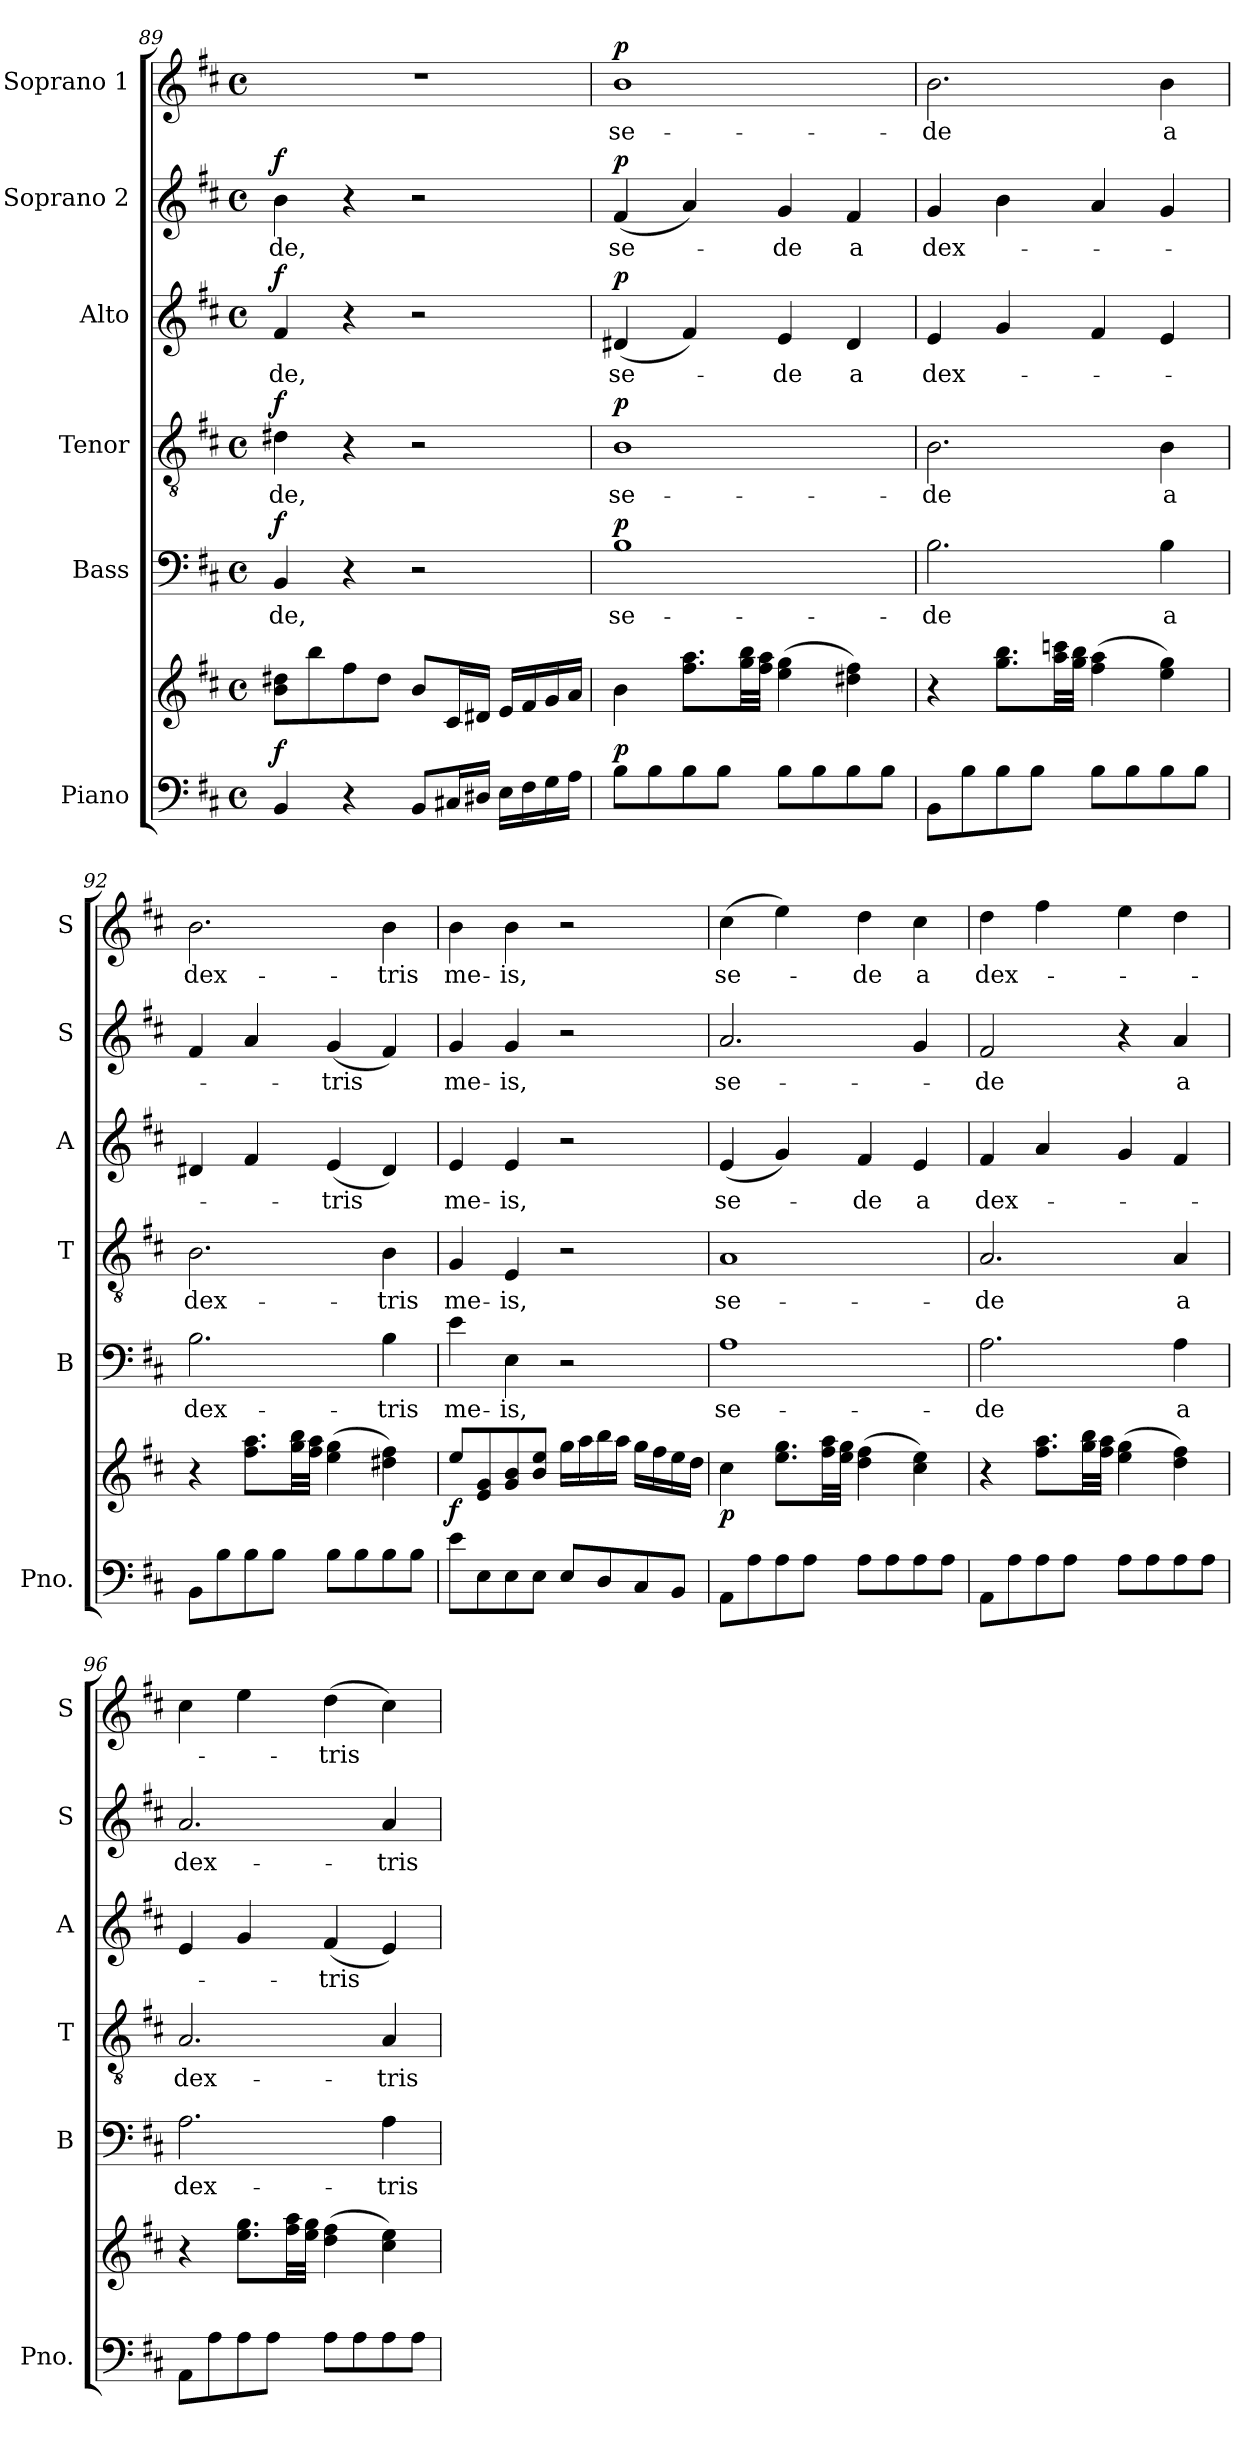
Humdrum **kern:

**kern	**kern	**dynam	**kern	**text	**dynam	**kern	**text	**dynam	**kern	**text	**dynam	**kern	**text	**dynam	**kern	**text	**dynam
*part6	*part6	*part6	*part5	*part5	*part5	*part4	*part4	*part4	*part3	*part3	*part3	*part2	*part2	*part2	*part1	*part1	*part1
*staff7	*staff6	*staff6/7	*staff5	*staff5	*staff5	*staff4	*staff4	*staff4	*staff3	*staff3	*staff3	*staff2	*staff2	*staff2	*staff1	*staff1	*staff1
*I"Piano	*	*	*I"Bass	*	*	*I"Tenor	*	*	*I"Alto	*	*	*I"Soprano 2	*	*	*I"Soprano 1	*	*
*I'Pno.	*	*	*I'B	*	*	*I'T	*	*	*I'A	*	*	*I'S	*	*	*I'S	*	*
*clefF4	*clefG2	*	*clefF4	*	*	*clefGv2	*	*	*clefG2	*	*	*clefG2	*	*	*clefG2	*	*
*k[f#c#]	*k[f#c#]	*	*k[f#c#]	*	*	*k[f#c#]	*	*	*k[f#c#]	*	*	*k[f#c#]	*	*	*k[f#c#]	*	*
*D:	*D:	*	*D:	*	*	*D:	*	*	*D:	*	*	*D:	*	*	*D:	*	*
*M4/4	*M4/4	*	*M4/4	*	*	*M4/4	*	*	*M4/4	*	*	*M4/4	*	*	*M4/4	*	*
*met(c)	*met(c)	*	*met(c)	*	*	*met(c)	*	*	*met(c)	*	*	*met(c)	*	*	*met(c)	*	*
=89	=89	=89	=89	=89	=89	=89	=89	=89	=89	=89	=89	=89	=89	=89	=89	=89	=89
!	!	!LO:DY:a=2	!	!LO:LY:b	!LO:DY:a	!	!LO:LY:b	!LO:DY:a	!	!LO:LY:b	!LO:DY:a	!	!LO:LY:b	!LO:DY:a	!	!	!
4BB/	8b\ 8dd#X\L	f	4BB/	-de,	f	4d#X\	-de,	f	4f#/	-de,	f	4b\	-de,	f	1r	.	.
.	8bb\	.	.	.	.	.	.	.	.	.	.	.	.	.	.	.	.
4r	8ff#\	.	4r	.	.	4r	.	.	4r	.	.	4r	.	.	.	.	.
.	8dd#\J	.	.	.	.	.	.	.	.	.	.	.	.	.	.	.	.
8BB/L	8b/L	.	2r	.	.	2r	.	.	2r	.	.	2r	.	.	.	.	.
16C#X/L	16c#/L	.	.	.	.	.	.	.	.	.	.	.	.	.	.	.	.
16D#X/JJ	16d#X/JJ	.	.	.	.	.	.	.	.	.	.	.	.	.	.	.	.
16E\LL	16e/LL	.	.	.	.	.	.	.	.	.	.	.	.	.	.	.	.
16F#\	16f#/	.	.	.	.	.	.	.	.	.	.	.	.	.	.	.	.
16G\	16g/	.	.	.	.	.	.	.	.	.	.	.	.	.	.	.	.
16A\JJ	16a/JJ	.	.	.	.	.	.	.	.	.	.	.	.	.	.	.	.
!!LO:PB:g=z
=90	=90	=90	=90	=90	=90	=90	=90	=90	=90	=90	=90	=90	=90	=90	=90	=90	=90
!	!	!LO:DY:a=2	!	!LO:LY:b	!LO:DY:a	!	!LO:LY:b	!LO:DY:a	!	!LO:LY:b	!LO:DY:a	!	!LO:LY:b	!LO:DY:a	!	!LO:LY:b	!LO:DY:a
8B\L	4b\	p	1B	se-	p	1B	se-	p	(<4d#X/	se-	p	(<4f#/	se-	p	1b	se-	p
8B\	.	.	.	.	.	.	.	.	.	.	.	.	.	.	.	.	.
8B\	8.ff#\ 8.aa\L	.	.	.	.	.	.	.	4f#/)	.	.	4a/)	.	.	.	.	.
8B\J	.	.	.	.	.	.	.	.	.	.	.	.	.	.	.	.	.
.	32gg\ 32bb\LL	.	.	.	.	.	.	.	.	.	.	.	.	.	.	.	.
.	32ff#\ 32aa\JJJ	.	.	.	.	.	.	.	.	.	.	.	.	.	.	.	.
!	!	!	!	!	!	!	!	!	!	!LO:LY:b	!	!	!LO:LY:b	!	!	!	!
8B\L	(4ee\ 4gg\	.	.	.	.	.	.	.	4e/	-de	.	4g/	-de	.	.	.	.
8B\	.	.	.	.	.	.	.	.	.	.	.	.	.	.	.	.	.
!	!	!	!	!	!	!	!	!	!	!LO:LY:b	!	!	!LO:LY:b	!	!	!	!
8B\	4dd#X\ 4ff#\)	.	.	.	.	.	.	.	4d#/	a	.	4f#/	a	.	.	.	.
8B\J	.	.	.	.	.	.	.	.	.	.	.	.	.	.	.	.	.
=91	=91	=91	=91	=91	=91	=91	=91	=91	=91	=91	=91	=91	=91	=91	=91	=91	=91
!	!	!	!	!LO:LY:b	!	!	!LO:LY:b	!	!	!LO:LY:b	!	!	!LO:LY:b	!	!	!LO:LY:b	!
8BB\L	4r	.	2.B\	-de	.	2.B\	-de	.	4e/	dex-	.	4g/	dex-	.	2.b\	-de	.
8B\	.	.	.	.	.	.	.	.	.	.	.	.	.	.	.	.	.
8B\	8.gg\ 8.bb\L	.	.	.	.	.	.	.	4g/	.	.	4b\	.	.	.	.	.
8B\J	.	.	.	.	.	.	.	.	.	.	.	.	.	.	.	.	.
.	32aa\ 32cccn\LL	.	.	.	.	.	.	.	.	.	.	.	.	.	.	.	.
.	32gg\ 32bb\JJJ	.	.	.	.	.	.	.	.	.	.	.	.	.	.	.	.
8B\L	(4ff#\ 4aa\	.	.	.	.	.	.	.	4f#/	.	.	4a/	.	.	.	.	.
8B\	.	.	.	.	.	.	.	.	.	.	.	.	.	.	.	.	.
!	!	!	!	!LO:LY:b	!	!	!LO:LY:b	!	!	!	!	!	!	!	!	!LO:LY:b	!
8B\	4ee\ 4gg\)	.	4B\	a	.	4B\	a	.	4e/	.	.	4g/	.	.	4b\	a	.
8B\J	.	.	.	.	.	.	.	.	.	.	.	.	.	.	.	.	.
=92	=92	=92	=92	=92	=92	=92	=92	=92	=92	=92	=92	=92	=92	=92	=92	=92	=92
!	!	!	!	!LO:LY:b	!	!	!LO:LY:b	!	!	!	!	!	!	!	!	!LO:LY:b	!
8BB\L	4r	.	2.B\	dex-	.	2.B\	dex-	.	4d#X/	.	.	4f#/	.	.	2.b\	dex-	.
8B\	.	.	.	.	.	.	.	.	.	.	.	.	.	.	.	.	.
8B\	8.ff#\ 8.aa\L	.	.	.	.	.	.	.	4f#/	.	.	4a/	.	.	.	.	.
8B\J	.	.	.	.	.	.	.	.	.	.	.	.	.	.	.	.	.
.	32gg\ 32bb\LL	.	.	.	.	.	.	.	.	.	.	.	.	.	.	.	.
.	32ff#\ 32aa\JJJ	.	.	.	.	.	.	.	.	.	.	.	.	.	.	.	.
!	!	!	!	!	!	!	!	!	!	!LO:LY:b	!	!	!LO:LY:b	!	!	!	!
8B\L	(4ee\ 4gg\	.	.	.	.	.	.	.	(<4e/	-tris	.	(<4g/	-tris	.	.	.	.
8B\	.	.	.	.	.	.	.	.	.	.	.	.	.	.	.	.	.
!	!	!	!	!LO:LY:b	!	!	!LO:LY:b	!	!	!	!	!	!	!	!	!LO:LY:b	!
8B\	4dd#X\ 4ff#\)	.	4B\	-tris	.	4B\	-tris	.	4d#/)	.	.	4f#/)	.	.	4b\	-tris	.
8B\J	.	.	.	.	.	.	.	.	.	.	.	.	.	.	.	.	.
!!LO:LB:g=z
=93	=93	=93	=93	=93	=93	=93	=93	=93	=93	=93	=93	=93	=93	=93	=93	=93	=93
!	!	!LO:DY:b	!	!LO:LY:b	!	!	!LO:LY:b	!	!	!LO:LY:b	!	!	!LO:LY:b	!	!	!LO:LY:b	!
8e\L	8ee/L	f	4e\	me-	.	4G/	me-	.	4e/	me-	.	4g/	me-	.	4b\	me-	.
8E\	8e/ 8g/	.	.	.	.	.	.	.	.	.	.	.	.	.	.	.	.
!	!	!	!	!LO:LY:b	!	!	!LO:LY:b	!	!	!LO:LY:b	!	!	!LO:LY:b	!	!	!LO:LY:b	!
8E\	8g/ 8b/	.	4E\	-is,	.	4E/	-is,	.	4e/	-is,	.	4g/	-is,	.	4b\	-is,	.
8E\J	8b/ 8ee/J	.	.	.	.	.	.	.	.	.	.	.	.	.	.	.	.
8E/L	16gg\LL	.	2r	.	.	2r	.	.	2r	.	.	2r	.	.	2r	.	.
.	16aa\	.	.	.	.	.	.	.	.	.	.	.	.	.	.	.	.
8D/	16bb\	.	.	.	.	.	.	.	.	.	.	.	.	.	.	.	.
.	16aa\JJ	.	.	.	.	.	.	.	.	.	.	.	.	.	.	.	.
8C#/	16gg\LL	.	.	.	.	.	.	.	.	.	.	.	.	.	.	.	.
.	16ff#\	.	.	.	.	.	.	.	.	.	.	.	.	.	.	.	.
8BB/J	16ee\	.	.	.	.	.	.	.	.	.	.	.	.	.	.	.	.
.	16dd\JJ	.	.	.	.	.	.	.	.	.	.	.	.	.	.	.	.
=94	=94	=94	=94	=94	=94	=94	=94	=94	=94	=94	=94	=94	=94	=94	=94	=94	=94
!	!	!LO:DY:b	!	!LO:LY:b	!	!	!LO:LY:b	!	!	!LO:LY:b	!	!	!LO:LY:b	!	!	!LO:LY:b	!
8AA\L	4cc#\	p	1A	se-	.	1A	se-	.	(<4e/	se-	.	2.a/	se-	.	(4cc#\	se-	.
8A\	.	.	.	.	.	.	.	.	.	.	.	.	.	.	.	.	.
8A\	8.ee\ 8.gg\L	.	.	.	.	.	.	.	4g/)	.	.	.	.	.	4ee\)	.	.
8A\J	.	.	.	.	.	.	.	.	.	.	.	.	.	.	.	.	.
.	32ff#\ 32aa\LL	.	.	.	.	.	.	.	.	.	.	.	.	.	.	.	.
.	32ee\ 32gg\JJJ	.	.	.	.	.	.	.	.	.	.	.	.	.	.	.	.
!	!	!	!	!	!	!	!	!	!	!LO:LY:b	!	!	!	!	!	!LO:LY:b	!
8A\L	(4dd\ 4ff#\	.	.	.	.	.	.	.	4f#/	-de	.	.	.	.	4dd\	-de	.
8A\	.	.	.	.	.	.	.	.	.	.	.	.	.	.	.	.	.
!	!	!	!	!	!	!	!	!	!	!LO:LY:b	!	!	!	!	!	!LO:LY:b	!
8A\	4cc#\ 4ee\)	.	.	.	.	.	.	.	4e/	a	.	4g/	.	.	4cc#\	a	.
8A\J	.	.	.	.	.	.	.	.	.	.	.	.	.	.	.	.	.
=95	=95	=95	=95	=95	=95	=95	=95	=95	=95	=95	=95	=95	=95	=95	=95	=95	=95
!	!	!	!	!LO:LY:b	!	!	!LO:LY:b	!	!	!LO:LY:b	!	!	!LO:LY:b	!	!	!LO:LY:b	!
8AA\L	4r	.	2.A\	-de	.	2.A/	-de	.	4f#/	dex-	.	2f#/	-de	.	4dd\	dex-	.
8A\	.	.	.	.	.	.	.	.	.	.	.	.	.	.	.	.	.
8A\	8.ff#\ 8.aa\L	.	.	.	.	.	.	.	4a/	.	.	.	.	.	4ff#\	.	.
8A\J	.	.	.	.	.	.	.	.	.	.	.	.	.	.	.	.	.
.	32gg\ 32bb\LL	.	.	.	.	.	.	.	.	.	.	.	.	.	.	.	.
.	32ff#\ 32aa\JJJ	.	.	.	.	.	.	.	.	.	.	.	.	.	.	.	.
8A\L	(4ee\ 4gg\	.	.	.	.	.	.	.	4g/	.	.	4r	.	.	4ee\	.	.
8A\	.	.	.	.	.	.	.	.	.	.	.	.	.	.	.	.	.
!	!	!	!	!LO:LY:b	!	!	!LO:LY:b	!	!	!	!	!	!LO:LY:b	!	!	!	!
8A\	4dd\ 4ff#\)	.	4A\	a	.	4A/	a	.	4f#/	.	.	4a/	a	.	4dd\	.	.
8A\J	.	.	.	.	.	.	.	.	.	.	.	.	.	.	.	.	.
=96	=96	=96	=96	=96	=96	=96	=96	=96	=96	=96	=96	=96	=96	=96	=96	=96	=96
!	!	!	!	!LO:LY:b	!	!	!LO:LY:b	!	!	!	!	!	!LO:LY:b	!	!	!	!
8AA\L	4r	.	2.A\	dex-	.	2.A/	dex-	.	4e/	.	.	2.a/	dex-	.	4cc#\	.	.
8A\	.	.	.	.	.	.	.	.	.	.	.	.	.	.	.	.	.
8A\	8.ee\ 8.gg\L	.	.	.	.	.	.	.	4g/	.	.	.	.	.	4ee\	.	.
8A\J	.	.	.	.	.	.	.	.	.	.	.	.	.	.	.	.	.
.	32ff#\ 32aa\LL	.	.	.	.	.	.	.	.	.	.	.	.	.	.	.	.
.	32ee\ 32gg\JJJ	.	.	.	.	.	.	.	.	.	.	.	.	.	.	.	.
!	!	!	!	!	!	!	!	!	!	!LO:LY:b	!	!	!	!	!	!LO:LY:b	!
8A\L	(4dd\ 4ff#\	.	.	.	.	.	.	.	(<4f#/	-tris	.	.	.	.	(4dd\	-tris	.
8A\	.	.	.	.	.	.	.	.	.	.	.	.	.	.	.	.	.
!	!	!	!	!LO:LY:b	!	!	!LO:LY:b	!	!	!	!	!	!LO:LY:b	!	!	!	!
8A\	4cc#\ 4ee\)	.	4A\	-tris	.	4A/	-tris	.	4e/)	.	.	4a/	-tris	.	4cc#\)	.	.
8A\J	.	.	.	.	.	.	.	.	.	.	.	.	.	.	.	.	.
=	=	=	=	=	=	=	=	=	=	=	=	=	=	=	=	=	=
*-	*-	*-	*-	*-	*-	*-	*-	*-	*-	*-	*-	*-	*-	*-	*-	*-	*-
